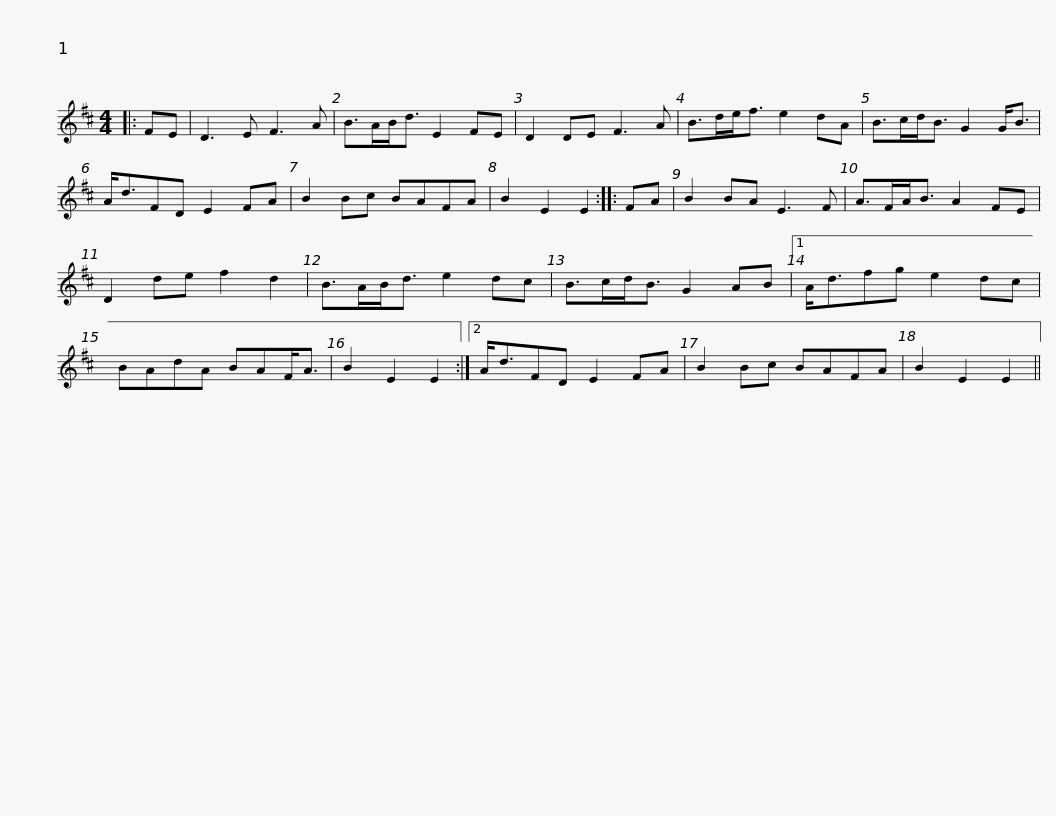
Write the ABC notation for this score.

X:1
L:1/8
M:4/4
I:linebreak $
K:D
V:1 treble
V:1
|: FE | D3 E F3 A | B>AB<d E2 FE | D2 DE F3 A | B>de<f e2 dA | %5
 B>cd<B G2 G<B |$ A<dFD E2 FA | B2 Bc BAFA | B2 E2 E2 :: FA | %10
 B2 BA E3 F | A>FA<B A2 FE | D2 de f2 d2 |$ B>AB<d e2 dc | B>cd<B G2 AB |1 %15
 A<dfg e2 dc | BAdA BAF<A | B2 E2 E2 :|2 A<dFD E2 FA |$ B2 Bc BAFA | %20
 B2 E2 E2 || %21
